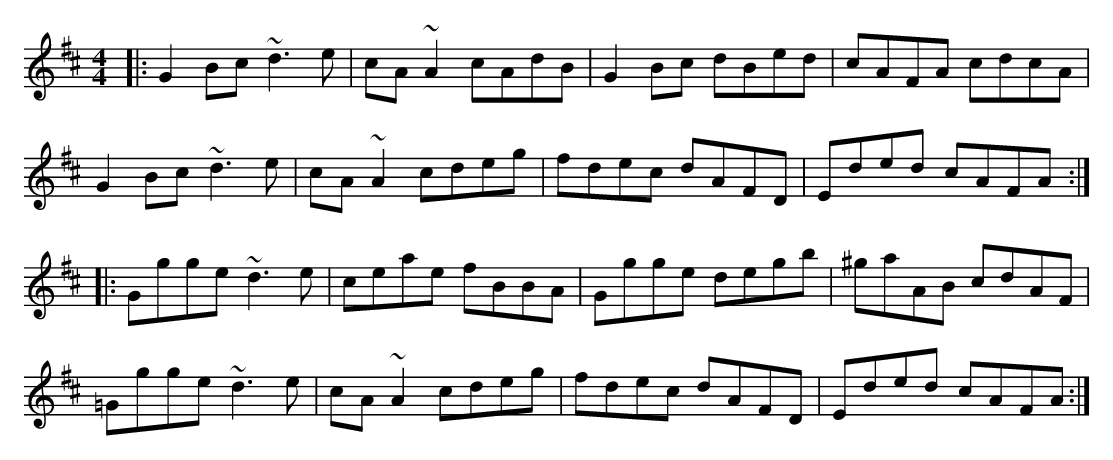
X:1
M:4/4
K:D
|:G2Bc ~d3e|cA~A2 cAdB|G2Bc dBed|cAFA cdcA|
G2Bc ~d3e|cA~A2 cdeg|fdec dAFD|Eded cAFA:|
|:Ggge ~d3e|ceae fBBA|Ggge degb|^gaAB cdAF|
=Ggge ~d3e|cA~A2 cdeg|fdec dAFD|Eded cAFA:|
